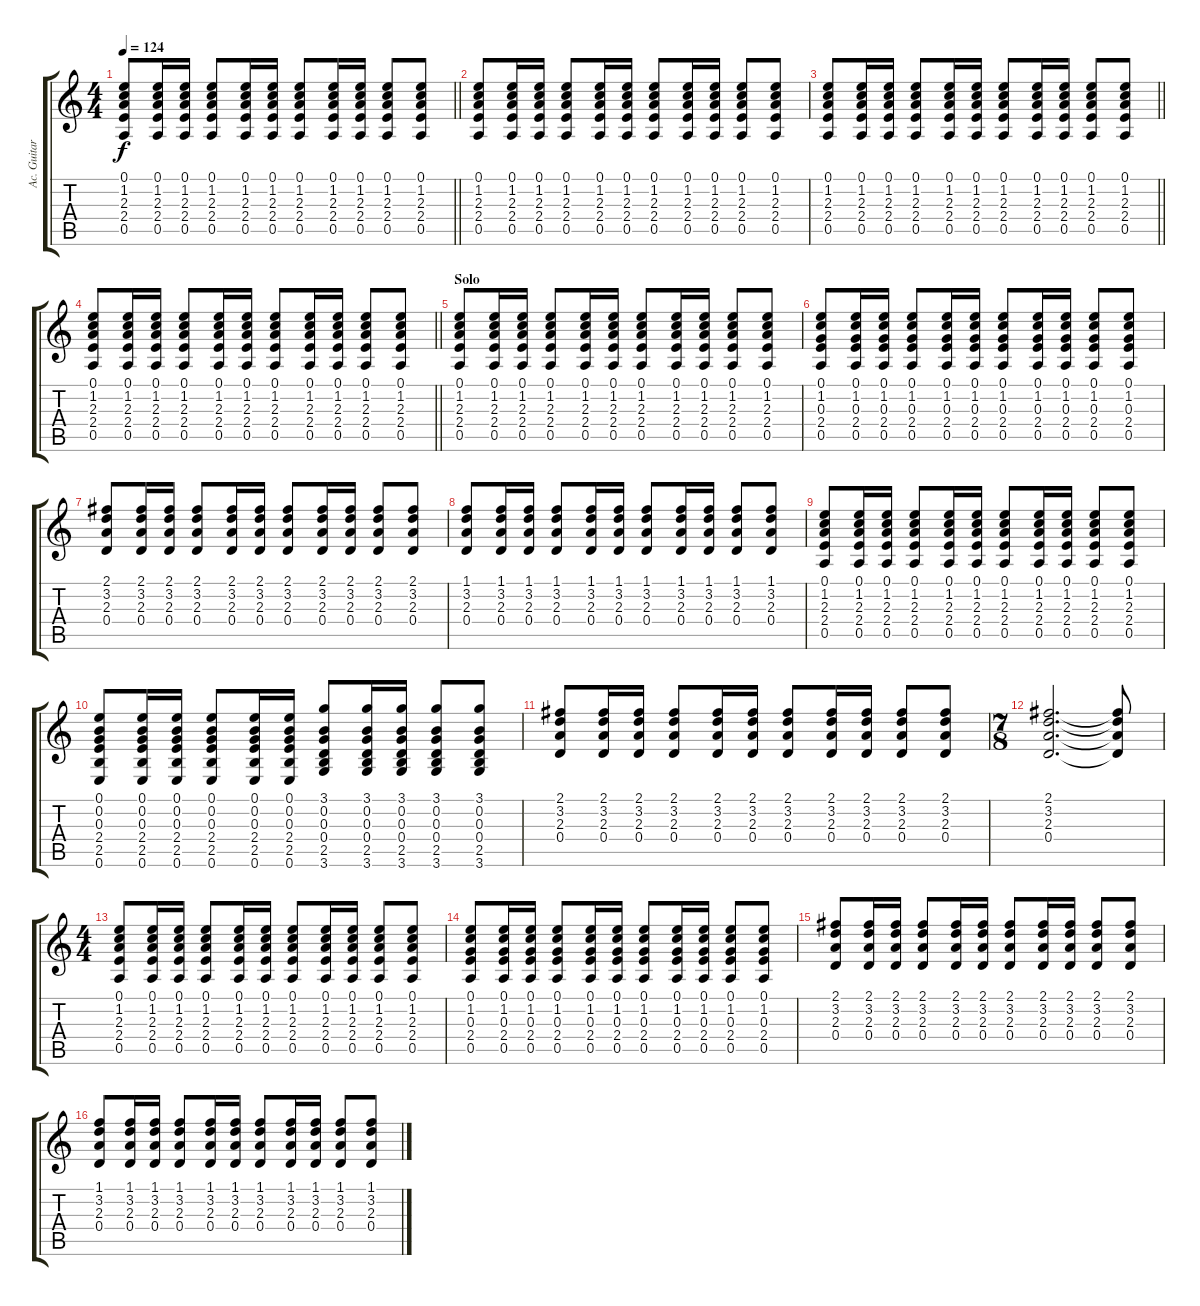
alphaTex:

\track ("Ac. Guitar" "Ac. Guitar") {instrument acousticguitarsteel}
\staff {score tabs}
\tuning (E4 B3 G3 D3 A2 E2) {hide}
\ts (4 4)
\tempo 124
\clef g2
\barLineRight lightlight
\ks c
(0.1 1.2 2.3 2.4 0.5).8{dy f} (0.1 1.2 2.3 2.4 0.5).16 (0.1 1.2 2.3 2.4 0.5).16 (0.1 1.2 2.3 2.4 0.5).8 (0.1 1.2 2.3 2.4 0.5).16 (0.1 1.2 2.3 2.4 0.5).16 (0.1 1.2 2.3 2.4 0.5).8 (0.1 1.2 2.3 2.4 0.5).16 (0.1 1.2 2.3 2.4 0.5).16 (0.1 1.2 2.3 2.4 0.5).8 (0.1 1.2 2.3 2.4 0.5).8 |
(0.1 1.2 2.3 2.4 0.5).8 (0.1 1.2 2.3 2.4 0.5).16 (0.1 1.2 2.3 2.4 0.5).16 (0.1 1.2 2.3 2.4 0.5).8 (0.1 1.2 2.3 2.4 0.5).16 (0.1 1.2 2.3 2.4 0.5).16 (0.1 1.2 2.3 2.4 0.5).8 (0.1 1.2 2.3 2.4 0.5).16 (0.1 1.2 2.3 2.4 0.5).16 (0.1 1.2 2.3 2.4 0.5).8 (0.1 1.2 2.3 2.4 0.5).8 |
\barLineRight lightlight
(0.1 1.2 2.3 2.4 0.5).8 (0.1 1.2 2.3 2.4 0.5).16 (0.1 1.2 2.3 2.4 0.5).16 (0.1 1.2 2.3 2.4 0.5).8 (0.1 1.2 2.3 2.4 0.5).16 (0.1 1.2 2.3 2.4 0.5).16 (0.1 1.2 2.3 2.4 0.5).8 (0.1 1.2 2.3 2.4 0.5).16 (0.1 1.2 2.3 2.4 0.5).16 (0.1 1.2 2.3 2.4 0.5).8 (0.1 1.2 2.3 2.4 0.5).8 |
\barLineRight lightlight
(0.1 1.2 2.3 2.4 0.5).8 (0.1 1.2 2.3 2.4 0.5).16 (0.1 1.2 2.3 2.4 0.5).16 (0.1 1.2 2.3 2.4 0.5).8 (0.1 1.2 2.3 2.4 0.5).16 (0.1 1.2 2.3 2.4 0.5).16 (0.1 1.2 2.3 2.4 0.5).8 (0.1 1.2 2.3 2.4 0.5).16 (0.1 1.2 2.3 2.4 0.5).16 (0.1 1.2 2.3 2.4 0.5).8 (0.1 1.2 2.3 2.4 0.5).8 |
\section ("" "Solo")
(0.1 1.2 2.3 2.4 0.5).8 (0.1 1.2 2.3 2.4 0.5).16 (0.1 1.2 2.3 2.4 0.5).16 (0.1 1.2 2.3 2.4 0.5).8 (0.1 1.2 2.3 2.4 0.5).16 (0.1 1.2 2.3 2.4 0.5).16 (0.1 1.2 2.3 2.4 0.5).8 (0.1 1.2 2.3 2.4 0.5).16 (0.1 1.2 2.3 2.4 0.5).16 (0.1 1.2 2.3 2.4 0.5).8 (0.1 1.2 2.3 2.4 0.5).8 |
(0.1 1.2 0.3 2.4 0.5).8 (0.1 1.2 0.3 2.4 0.5).16 (0.1 1.2 0.3 2.4 0.5).16 (0.1 1.2 0.3 2.4 0.5).8 (0.1 1.2 0.3 2.4 0.5).16 (0.1 1.2 0.3 2.4 0.5).16 (0.1 1.2 0.3 2.4 0.5).8 (0.1 1.2 0.3 2.4 0.5).16 (0.1 1.2 0.3 2.4 0.5).16 (0.1 1.2 0.3 2.4 0.5).8 (0.1 1.2 0.3 2.4 0.5).8 |
(2.1 3.2 2.3 0.4).8 (2.1 3.2 2.3 0.4).16 (2.1 3.2 2.3 0.4).16 (2.1 3.2 2.3 0.4).8 (2.1 3.2 2.3 0.4).16 (2.1 3.2 2.3 0.4).16 (2.1 3.2 2.3 0.4).8 (2.1 3.2 2.3 0.4).16 (2.1 3.2 2.3 0.4).16 (2.1 3.2 2.3 0.4).8 (2.1 3.2 2.3 0.4).8 |
(1.1 3.2 2.3 0.4).8 (1.1 3.2 2.3 0.4).16 (1.1 3.2 2.3 0.4).16 (1.1 3.2 2.3 0.4).8 (1.1 3.2 2.3 0.4).16 (1.1 3.2 2.3 0.4).16 (1.1 3.2 2.3 0.4).8 (1.1 3.2 2.3 0.4).16 (1.1 3.2 2.3 0.4).16 (1.1 3.2 2.3 0.4).8 (1.1 3.2 2.3 0.4).8 |
(0.1 1.2 2.3 2.4 0.5).8 (0.1 1.2 2.3 2.4 0.5).16 (0.1 1.2 2.3 2.4 0.5).16 (0.1 1.2 2.3 2.4 0.5).8 (0.1 1.2 2.3 2.4 0.5).16 (0.1 1.2 2.3 2.4 0.5).16 (0.1 1.2 2.3 2.4 0.5).8 (0.1 1.2 2.3 2.4 0.5).16 (0.1 1.2 2.3 2.4 0.5).16 (0.1 1.2 2.3 2.4 0.5).8 (0.1 1.2 2.3 2.4 0.5).8 |
(0.1 0.2 0.3 2.4 2.5 0.6).8 (0.1 0.2 0.3 2.4 2.5 0.6).16 (0.1 0.2 0.3 2.4 2.5 0.6).16 (0.1 0.2 0.3 2.4 2.5 0.6).8 (0.1 0.2 0.3 2.4 2.5 0.6).16 (0.1 0.2 0.3 2.4 2.5 0.6).16 (3.1 0.2 0.3 0.4 2.5 3.6).8 (3.1 0.2 0.3 0.4 2.5 3.6).16 (3.1 0.2 0.3 0.4 2.5 3.6).16 (3.1 0.2 0.3 0.4 2.5 3.6).8 (3.1 0.2 0.3 0.4 2.5 3.6).8 |
(2.1 3.2 2.3 0.4).8 (2.1 3.2 2.3 0.4).16 (2.1 3.2 2.3 0.4).16 (2.1 3.2 2.3 0.4).8 (2.1 3.2 2.3 0.4).16 (2.1 3.2 2.3 0.4).16 (2.1 3.2 2.3 0.4).8 (2.1 3.2 2.3 0.4).16 (2.1 3.2 2.3 0.4).16 (2.1 3.2 2.3 0.4).8 (2.1 3.2 2.3 0.4).8 |
\ts (7 8)
(2.1 3.2 2.3 0.4).2{d} (2.1{t} 3.2{t} 2.3{t} 0.4{t}).8 |
\ts (4 4)
(0.1 1.2 2.3 2.4 0.5).8 (0.1 1.2 2.3 2.4 0.5).16 (0.1 1.2 2.3 2.4 0.5).16 (0.1 1.2 2.3 2.4 0.5).8 (0.1 1.2 2.3 2.4 0.5).16 (0.1 1.2 2.3 2.4 0.5).16 (0.1 1.2 2.3 2.4 0.5).8 (0.1 1.2 2.3 2.4 0.5).16 (0.1 1.2 2.3 2.4 0.5).16 (0.1 1.2 2.3 2.4 0.5).8 (0.1 1.2 2.3 2.4 0.5).8 |
(0.1 1.2 0.3 2.4 0.5).8 (0.1 1.2 0.3 2.4 0.5).16 (0.1 1.2 0.3 2.4 0.5).16 (0.1 1.2 0.3 2.4 0.5).8 (0.1 1.2 0.3 2.4 0.5).16 (0.1 1.2 0.3 2.4 0.5).16 (0.1 1.2 0.3 2.4 0.5).8 (0.1 1.2 0.3 2.4 0.5).16 (0.1 1.2 0.3 2.4 0.5).16 (0.1 1.2 0.3 2.4 0.5).8 (0.1 1.2 0.3 2.4 0.5).8 |
(2.1 3.2 2.3 0.4).8 (2.1 3.2 2.3 0.4).16 (2.1 3.2 2.3 0.4).16 (2.1 3.2 2.3 0.4).8 (2.1 3.2 2.3 0.4).16 (2.1 3.2 2.3 0.4).16 (2.1 3.2 2.3 0.4).8 (2.1 3.2 2.3 0.4).16 (2.1 3.2 2.3 0.4).16 (2.1 3.2 2.3 0.4).8 (2.1 3.2 2.3 0.4).8 |
(1.1 3.2 2.3 0.4).8 (1.1 3.2 2.3 0.4).16 (1.1 3.2 2.3 0.4).16 (1.1 3.2 2.3 0.4).8 (1.1 3.2 2.3 0.4).16 (1.1 3.2 2.3 0.4).16 (1.1 3.2 2.3 0.4).8 (1.1 3.2 2.3 0.4).16 (1.1 3.2 2.3 0.4).16 (1.1 3.2 2.3 0.4).8 (1.1 3.2 2.3 0.4).8
